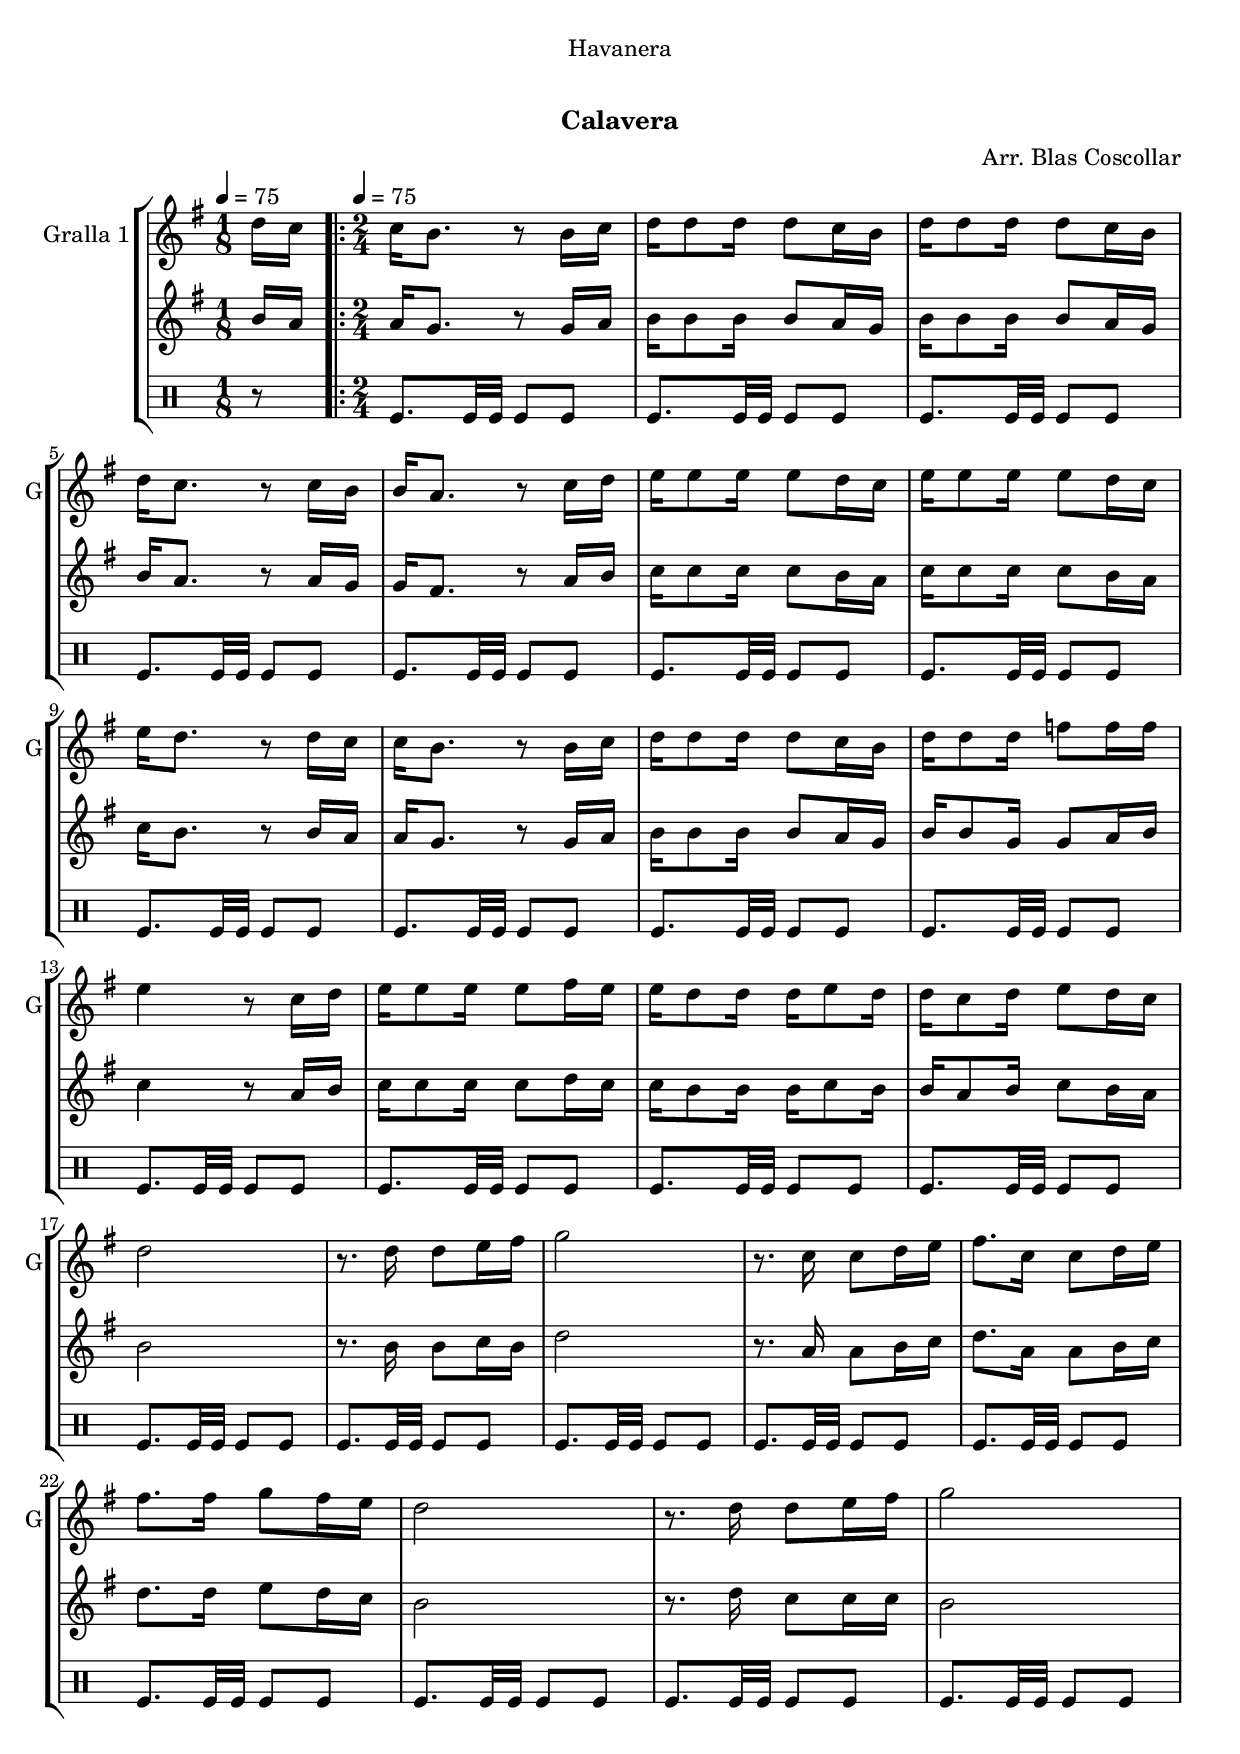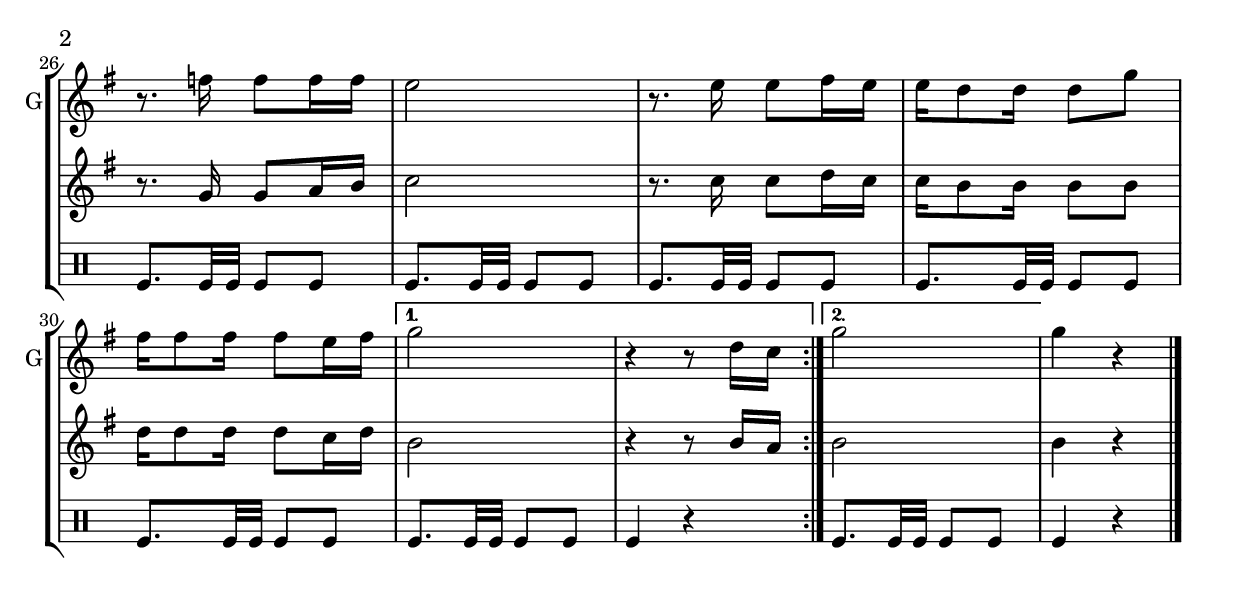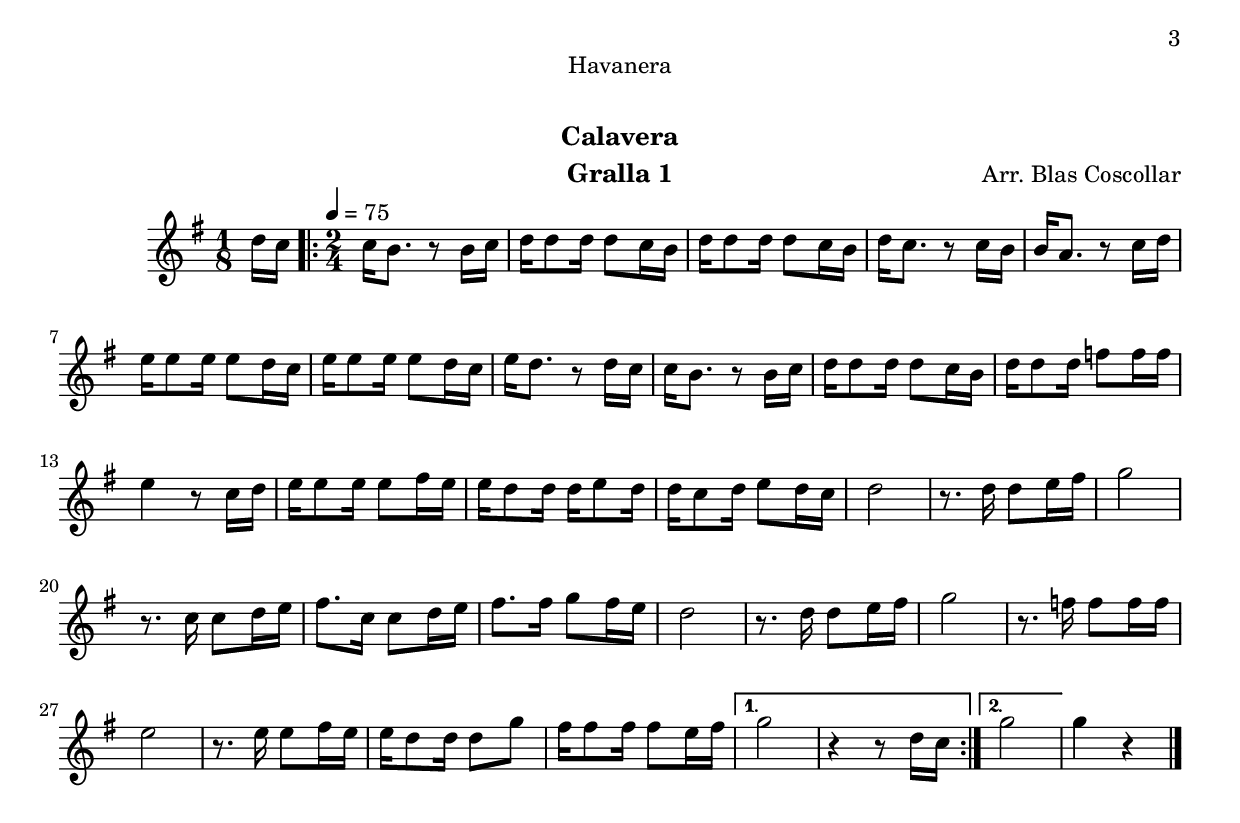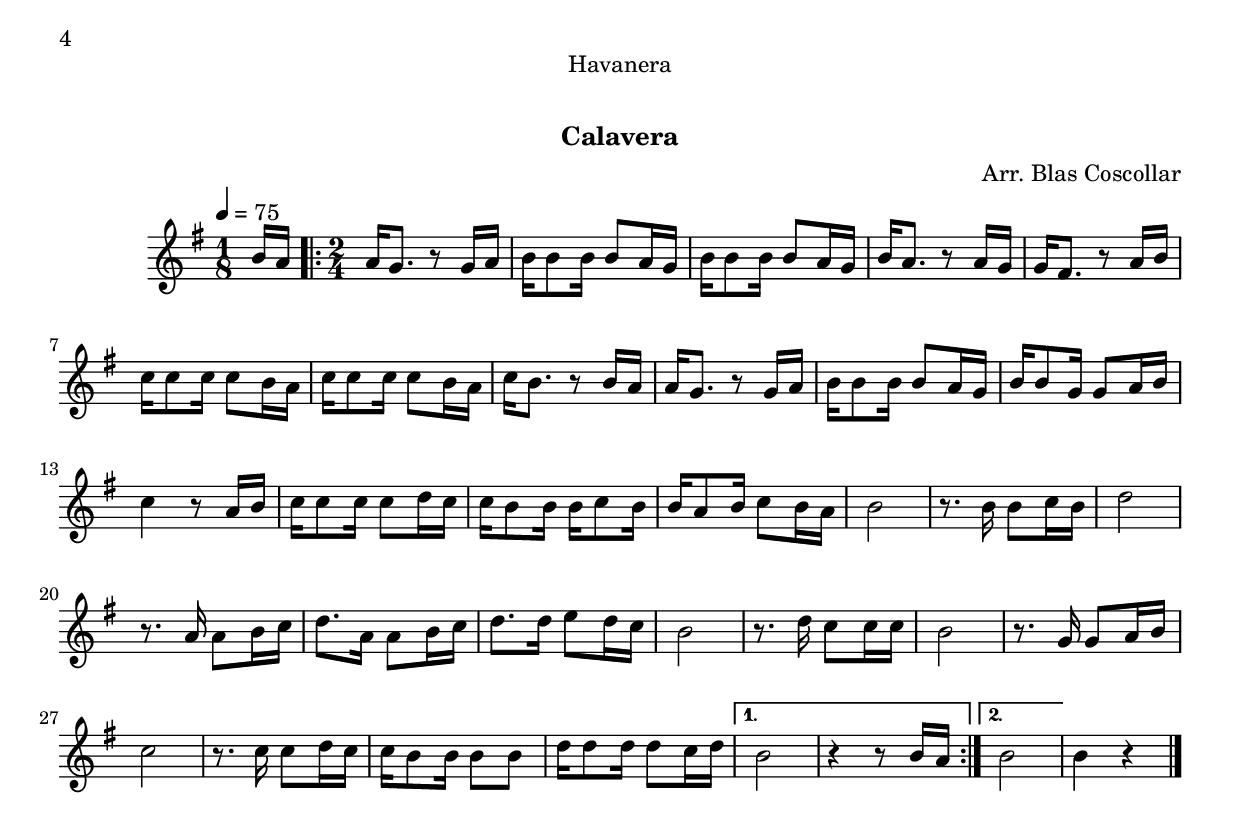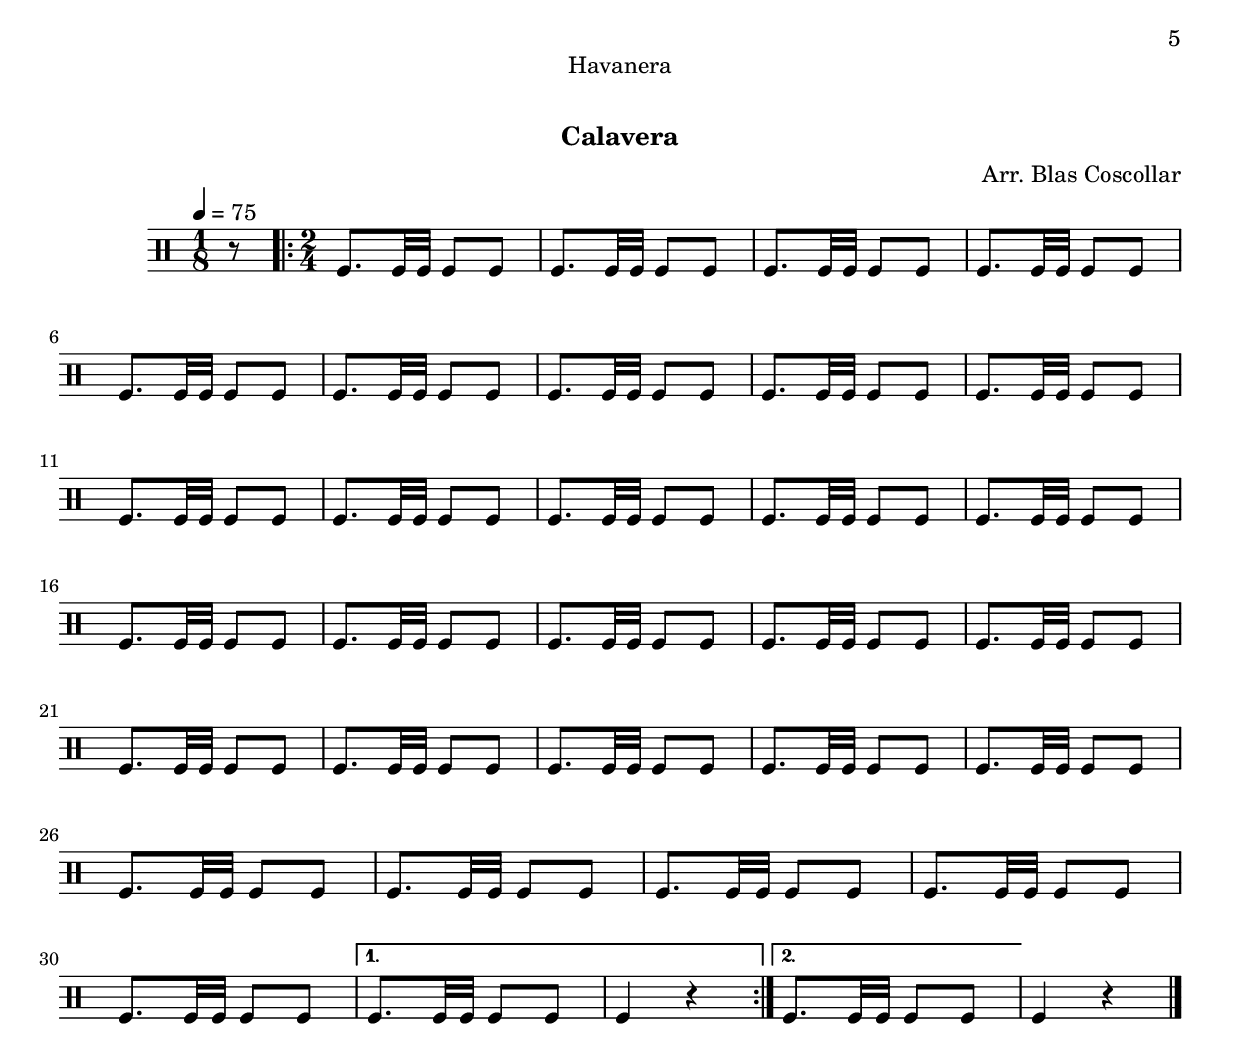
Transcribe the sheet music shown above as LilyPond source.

\version "2.22.1"

\header {
  dedication="Havanera"
  title="  "
  subtitle="Calavera"
  subsubtitle=""
  poet=""
  meter=""
  piece=""
  composer="Arr. Blas Coscollar"
  arranger=""
  opus=""
  instrument=""
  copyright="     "
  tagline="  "
}

liniaroAa =
\relative d''
{
  \clef treble
  \key g \major
  \time 1/8
  d16 c \tempo 4 = 75  |
  \time 2/4   \repeat volta 2 { c16 b8. r8 b16 c  |
  d16 d8 d16 d8 c16 b  |
  d16 d8 d16 d8 c16 b  |
  %05
  d16 c8. r8 c16 b  |
  b16 a8. r8 c16 d  |
  e16 e8 e16 e8 d16 c  |
  e16 e8 e16 e8 d16 c  |
  e16 d8. r8 d16 c  |
  %10
  c16 b8. r8 b16 c  |
  d16 d8 d16 d8 c16 b  |
  d16 d8 d16 f8 f16 f  |
  e4 r8 c16 d  |
  e16 e8 e16 e8 fis16 e  |
  %15
  e16 d8 d16 d e8 d16  |
  d16 c8 d16 e8 d16 c  |
  d2  |
  r8. d16 d8 e16 fis  |
  g2  |
  %20
  r8. c,16 c8 d16 e  |
  fis8. c16 c8 d16 e  |
  fis8. fis16 g8 fis16 e  |
  d2  |
  r8. d16 d8 e16 fis  |
  %25
  g2  |
  r8. f16 f8 f16 f  |
  e2  |
  r8. e16 e8 fis16 e  |
  e16 d8 d16 d8 g  |
  %30
  fis16 fis8 fis16 fis8 e16 fis }
  \alternative { { g2  |
  r4 r8 d16 c }
  { g'2 } }
  g4 r  \bar "|."
}

liniaroAb =
\relative b'
{
  \tempo 4 = 75
  \clef treble
  \key g \major
  \time 1/8
  b16 a  |
  \time 2/4   \repeat volta 2 { a16 g8. r8 g16 a  |
  b16 b8 b16 b8 a16 g  |
  b16 b8 b16 b8 a16 g  |
  %05
  b16 a8. r8 a16 g  |
  g16 fis8. r8 a16 b  |
  c16 c8 c16 c8 b16 a  |
  c16 c8 c16 c8 b16 a  |
  c16 b8. r8 b16 a  |
  %10
  a16 g8. r8 g16 a  |
  b16 b8 b16 b8 a16 g  |
  b16 b8 g16 g8 a16 b  |
  c4 r8 a16 b  |
  c16 c8 c16 c8 d16 c  |
  %15
  c16 b8 b16 b c8 b16  |
  b16 a8 b16 c8 b16 a  |
  b2  |
  r8. b16 b8 c16 b  |
  d2  |
  %20
  r8. a16 a8 b16 c  |
  d8. a16 a8 b16 c  |
  d8. d16 e8 d16 c  |
  b2  |
  r8. d16 c8 c16 c  |
  %25
  b2  |
  r8. g16 g8 a16 b  |
  c2  |
  r8. c16 c8 d16 c  |
  c16 b8 b16 b8 b  |
  %30
  d16 d8 d16 d8 c16 d }
  \alternative { { b2  |
  r4 r8 b16 a }
  { b2 } }
  b4 r  \bar "|."
}

liniaroAc =
\drummode
{
  \tempo 4 = 75
  \time 1/8
  r8  |
  \time 2/4   \repeat volta 2 { tomfl8. tomfl32 tomfl tomfl8 tomfl  |
  tomfl8. tomfl32 tomfl tomfl8 tomfl  |
  tomfl8. tomfl32 tomfl tomfl8 tomfl  |
  %05
  tomfl8. tomfl32 tomfl tomfl8 tomfl  |
  tomfl8. tomfl32 tomfl tomfl8 tomfl  |
  tomfl8. tomfl32 tomfl tomfl8 tomfl  |
  tomfl8. tomfl32 tomfl tomfl8 tomfl  |
  tomfl8. tomfl32 tomfl tomfl8 tomfl  |
  %10
  tomfl8. tomfl32 tomfl tomfl8 tomfl  |
  tomfl8. tomfl32 tomfl tomfl8 tomfl  |
  tomfl8. tomfl32 tomfl tomfl8 tomfl  |
  tomfl8. tomfl32 tomfl tomfl8 tomfl  |
  tomfl8. tomfl32 tomfl tomfl8 tomfl  |
  %15
  tomfl8. tomfl32 tomfl tomfl8 tomfl  |
  tomfl8. tomfl32 tomfl tomfl8 tomfl  |
  tomfl8. tomfl32 tomfl tomfl8 tomfl  |
  tomfl8. tomfl32 tomfl tomfl8 tomfl  |
  tomfl8. tomfl32 tomfl tomfl8 tomfl  |
  %20
  tomfl8. tomfl32 tomfl tomfl8 tomfl  |
  tomfl8. tomfl32 tomfl tomfl8 tomfl  |
  tomfl8. tomfl32 tomfl tomfl8 tomfl  |
  tomfl8. tomfl32 tomfl tomfl8 tomfl  |
  tomfl8. tomfl32 tomfl tomfl8 tomfl  |
  %25
  tomfl8. tomfl32 tomfl tomfl8 tomfl  |
  tomfl8. tomfl32 tomfl tomfl8 tomfl  |
  tomfl8. tomfl32 tomfl tomfl8 tomfl  |
  tomfl8. tomfl32 tomfl tomfl8 tomfl  |
  tomfl8. tomfl32 tomfl tomfl8 tomfl  |
  %30
  tomfl8. tomfl32 tomfl tomfl8 tomfl }
  \alternative { { tomfl8. tomfl32 tomfl tomfl8 tomfl  |
  tomfl4 r }
  { tomfl8. tomfl32 tomfl tomfl8 tomfl } }
  tomfl4 r  \bar "|."
}

\bookpart {
  \score {
    \new StaffGroup {
      \override Score.RehearsalMark #'self-alignment-X = #LEFT
      <<
        \new Staff \with {instrumentName = #"Gralla 1" shortInstrumentName = #"G"} \liniaroAa
        \new Staff \with {instrumentName = #"" shortInstrumentName = #" "} \liniaroAb
        \new DrumStaff \with {instrumentName = #"" shortInstrumentName = #" "} \liniaroAc
      >>
    }
    \layout {}
  }
  \score { \unfoldRepeats
    \new StaffGroup {
      \override Score.RehearsalMark #'self-alignment-X = #LEFT
      <<
        \new Staff \with {instrumentName = #"Gralla 1" shortInstrumentName = #"G"} \liniaroAa
        \new Staff \with {instrumentName = #"" shortInstrumentName = #" "} \liniaroAb
        \new DrumStaff \with {instrumentName = #"" shortInstrumentName = #" "} \liniaroAc
      >>
    }
    \midi {
      \set Staff.midiInstrument = "oboe"
      \set DrumStaff.midiInstrument = "drums"
    }
  }
}

\bookpart {
  \header {instrument="Gralla 1"}
  \score {
    \new StaffGroup {
      \override Score.RehearsalMark #'self-alignment-X = #LEFT
      <<
        \new Staff \liniaroAa
      >>
    }
    \layout {}
  }
  \score { \unfoldRepeats
    \new StaffGroup {
      \override Score.RehearsalMark #'self-alignment-X = #LEFT
      <<
        \new Staff \liniaroAa
      >>
    }
    \midi {
      \set Staff.midiInstrument = "oboe"
      \set DrumStaff.midiInstrument = "drums"
    }
  }
}

\bookpart {
  \header {instrument=""}
  \score {
    \new StaffGroup {
      \override Score.RehearsalMark #'self-alignment-X = #LEFT
      <<
        \new Staff \liniaroAb
      >>
    }
    \layout {}
  }
  \score { \unfoldRepeats
    \new StaffGroup {
      \override Score.RehearsalMark #'self-alignment-X = #LEFT
      <<
        \new Staff \liniaroAb
      >>
    }
    \midi {
      \set Staff.midiInstrument = "oboe"
      \set DrumStaff.midiInstrument = "drums"
    }
  }
}

\bookpart {
  \header {instrument=""}
  \score {
    \new StaffGroup {
      \override Score.RehearsalMark #'self-alignment-X = #LEFT
      <<
        \new DrumStaff \liniaroAc
      >>
    }
    \layout {}
  }
  \score { \unfoldRepeats
    \new StaffGroup {
      \override Score.RehearsalMark #'self-alignment-X = #LEFT
      <<
        \new DrumStaff \liniaroAc
      >>
    }
    \midi {
      \set Staff.midiInstrument = "oboe"
      \set DrumStaff.midiInstrument = "drums"
    }
  }
}

